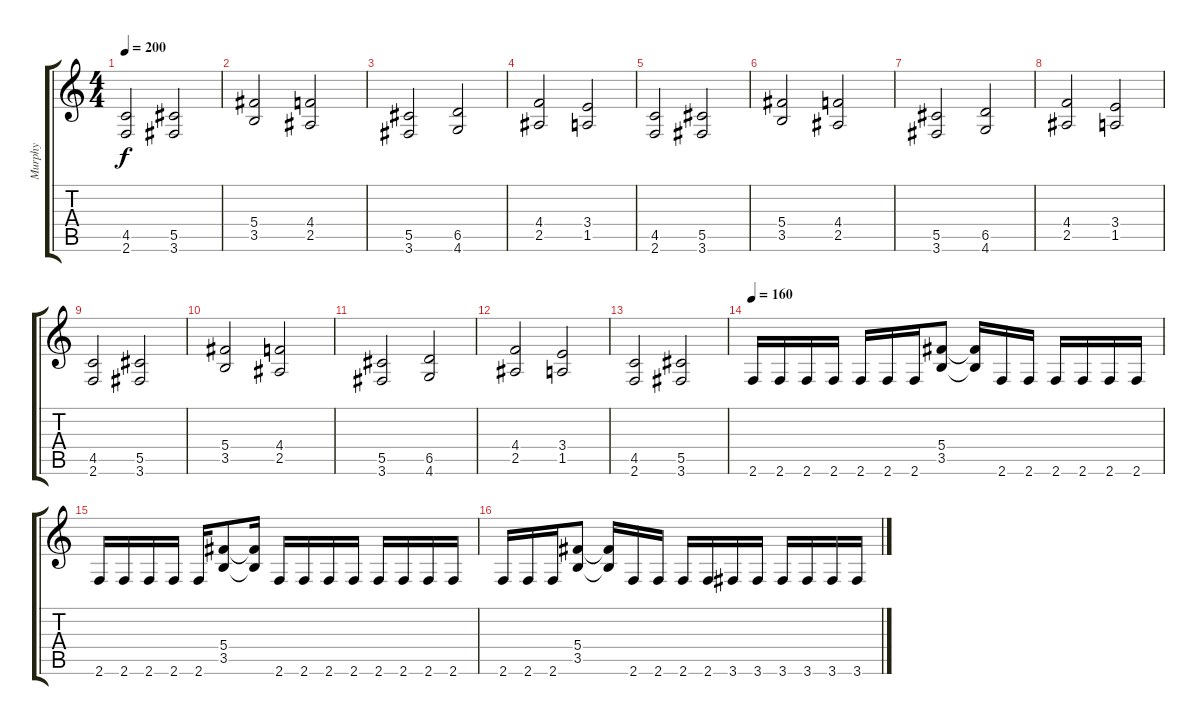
\track ("Murphy" "Murphy") {instrument distortionguitar}
\staff {score tabs}
\tuning (Eb4 Bb3 Gb3 Db3 Ab2 Eb2) {hide}
\ts (4 4)
\tempo 200
\clef g2
\ks c
(4.5 2.6).2{dy f} (5.5 3.6).2 |
(5.4 3.5).2 (4.4 2.5).2 |
(5.5 3.6).2 (6.5 4.6).2 |
(4.4 2.5).2 (3.4 1.5).2 |
(4.5 2.6).2 (5.5 3.6).2 |
(5.4 3.5).2 (4.4 2.5).2 |
(5.5 3.6).2 (6.5 4.6).2 |
(4.4 2.5).2 (3.4 1.5).2 |
(4.5 2.6).2 (5.5 3.6).2 |
(5.4 3.5).2 (4.4 2.5).2 |
(5.5 3.6).2 (6.5 4.6).2 |
(4.4 2.5).2 (3.4 1.5).2 |
(4.5 2.6).2 (5.5 3.6).2 |
\tempo 160
2.6.16 2.6.16 2.6.16 2.6.16 2.6.16 2.6.16 2.6.16 (5.4 3.5).8 (5.4{t} 3.5{t}).16 2.6.16 2.6.16 2.6.16 2.6.16 2.6.16 2.6.16 |
2.6.16 2.6.16 2.6.16 2.6.16 2.6.16 (5.4 3.5).8 (5.4{t} 3.5{t}).16 2.6.16 2.6.16 2.6.16 2.6.16 2.6.16 2.6.16 2.6.16 2.6.16 |
2.6.16 2.6.16 2.6.16 (5.4 3.5).8 (5.4{t} 3.5{t}).16 2.6.16 2.6.16 2.6.16 2.6.16 3.6.16 3.6.16 3.6.16 3.6.16 3.6.16 3.6.16
